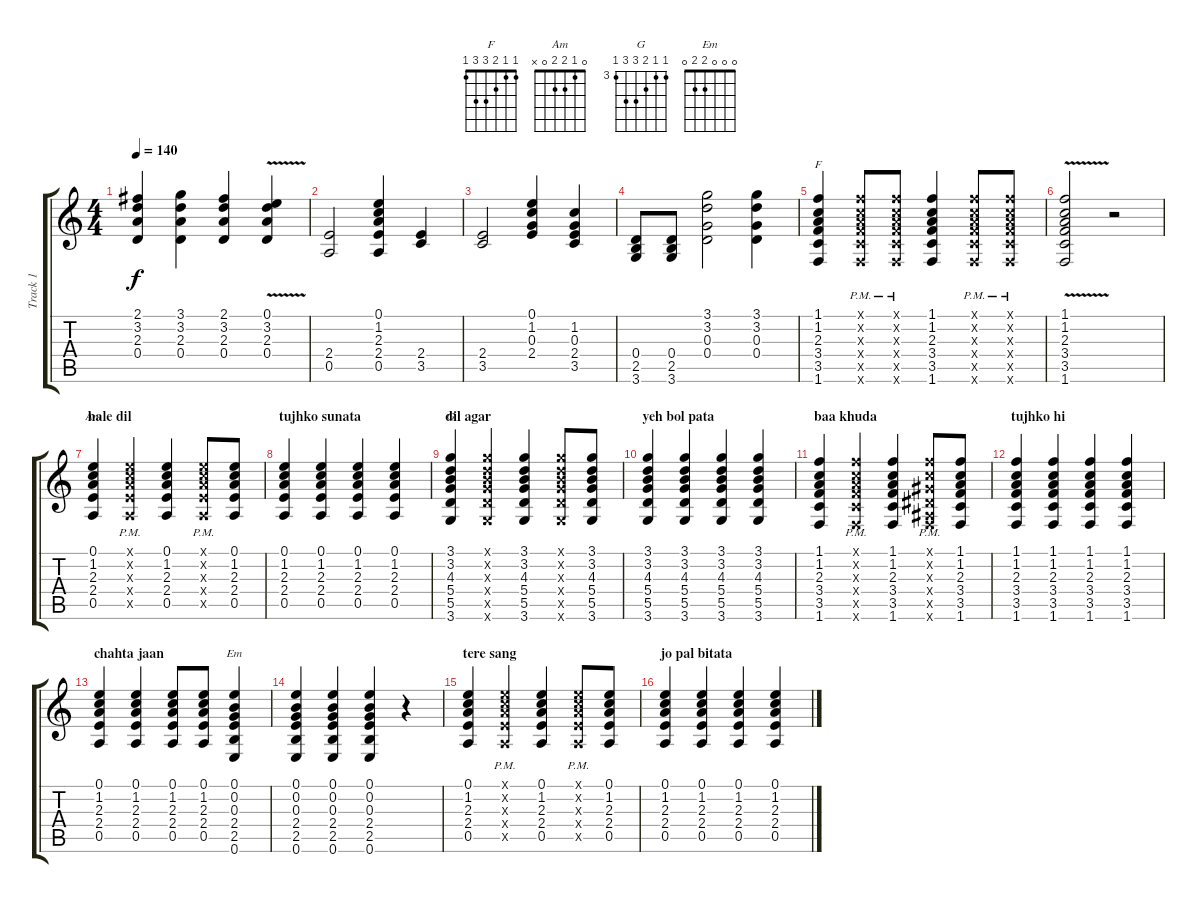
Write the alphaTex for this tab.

\track ("Track 1" "Track 1") {instrument acousticguitarsteel}
\staff {score tabs}
\tuning (E4 B3 G3 D3 A2 E2) {hide}
\chord ("F" 1 1 2 3 3 1)
\chord ("Am" 0 1 2 2 0 x)
\chord ("G" 3 3 4 5 5 3) {firstfret 3}
\chord ("Em" 0 0 0 2 2 0)
\ts (4 4)
\tempo 140
\clef g2
\ks c
(2.1 3.2 2.3 0.4).4{dy f} (3.1 3.2 2.3 0.4).4 (2.1 3.2 2.3 0.4).4 (0.1 3.2{v} 2.3 0.4).4 |
(2.4 0.5).2 (0.1 1.2 2.3 2.4 0.5).4 (2.4 3.5).4 |
(2.4 3.5).2 (0.1 1.2 0.3 2.4).4 (1.2 0.3 2.4 3.5).4 |
(0.4 2.5 3.6).8 (0.4 2.5 3.6).8 (3.1 3.2 0.3 0.4).2 (3.1 3.2 0.3 0.4).4 |
(1.1 1.2 2.3 3.4 3.5 1.6).4{ch "F"} (1.1{pm x} 1.2{x} 2.3{x} 3.4{x} 3.5{x} 1.6{x}).8 (1.1{pm x} 1.2{x} 2.3{x} 3.4{x} 3.5{x} 1.6{x}).8 (1.1 1.2 2.3 3.4 3.5 1.6).4 (1.1{pm x} 1.2{x} 2.3{x} 3.4{x} 3.5{x} 1.6{x}).8 (1.1{pm x} 1.2{x} 2.3{x} 3.4{x} 3.5{x} 1.6{x}).8 |
(1.1 1.2 2.3{v} 3.4{v} 3.5{v} 1.6{v}).2 r.2 |
\section ("" "hale dil ")
(0.1 1.2 2.3 2.4 0.5).4{ch "Am"} (0.1{x} 1.2{x} 2.3{x} 2.4{x} 0.5{pm x}).4 (0.1 1.2 2.3 2.4 0.5).4 (0.1{x} 1.2{x} 2.3{x} 2.4{x} 0.5{pm x}).8 (0.1 1.2 2.3 2.4 0.5).8 |
\section ("" "tujhko sunata")
(0.1 1.2 2.3 2.4 0.5).4 (0.1 1.2 2.3 2.4 0.5).4 (0.1 1.2 2.3 2.4 0.5).4 (0.1 1.2 2.3 2.4 0.5).4 |
\section ("" "dil agar")
(3.1 3.2 4.3 5.4 5.5 3.6).4{ch "G"} (3.1{x} 3.2{x} 4.3{x} 5.4{x} 5.5{x} 3.6{x}).4 (3.1 3.2 4.3 5.4 5.5 3.6).4 (3.1{x} 3.2{x} 4.3{x} 5.4{x} 5.5{x} 3.6{x}).8 (3.1 3.2 4.3 5.4 5.5 3.6).8 |
\section ("" "yeh bol pata")
(3.1 3.2 4.3 5.4 5.5 3.6).4 (3.1 3.2 4.3 5.4 5.5 3.6).4 (3.1 3.2 4.3 5.4 5.5 3.6).4 (3.1 3.2 4.3 5.4 5.5 3.6).4 |
\section ("" "baa khuda")
(1.1 1.2 2.3 3.4 3.5 1.6).4 (1.1{x} 1.2{pm x} 2.3{x} 3.4{x} 3.5{x} 1.6{x}).4 (1.1 1.2 2.3 3.4 3.5 1.6).4 (1.1{x} 1.2{pm x} 1.3{x} 1.4{x} 1.5{x} 1.6{x}).8 (1.1 1.2 2.3 3.4 3.5 1.6).8 |
\section ("" "tujhko hi")
(1.1 1.2 2.3 3.4 3.5 1.6).4 (1.1 1.2 2.3 3.4 3.5 1.6).4 (1.1 1.2 2.3 3.4 3.5 1.6).4 (1.1 1.2 2.3 3.4 3.5 1.6).4 |
\section ("" "chahta jaan")
(0.1 1.2 2.3 2.4 0.5).4 (0.1 1.2 2.3 2.4 0.5).4 (0.1 1.2 2.3 2.4 0.5).8 (0.1 1.2 2.3 2.4 0.5).8 (0.1 0.2 0.3 2.4 2.5 0.6).4{ch "Em"} |
(0.1 0.2 0.3 2.4 2.5 0.6).4 (0.1 0.2 0.3 2.4 2.5 0.6).4 (0.1 0.2 0.3 2.4 2.5 0.6).4 r.4 |
\section ("" "tere sang")
(0.1 1.2 2.3 2.4 0.5).4 (0.1{x} 1.2{x} 2.3{x} 2.4{x} 0.5{pm x}).4 (0.1 1.2 2.3 2.4 0.5).4 (0.1{x} 1.2{x} 2.3{x} 2.4{x} 0.5{pm x}).8 (0.1 1.2 2.3 2.4 0.5).8 |
\section ("" "jo pal bitata")
(0.1 1.2 2.3 2.4 0.5).4 (0.1 1.2 2.3 2.4 0.5).4 (0.1 1.2 2.3 2.4 0.5).4 (0.1 1.2 2.3 2.4 0.5).4
